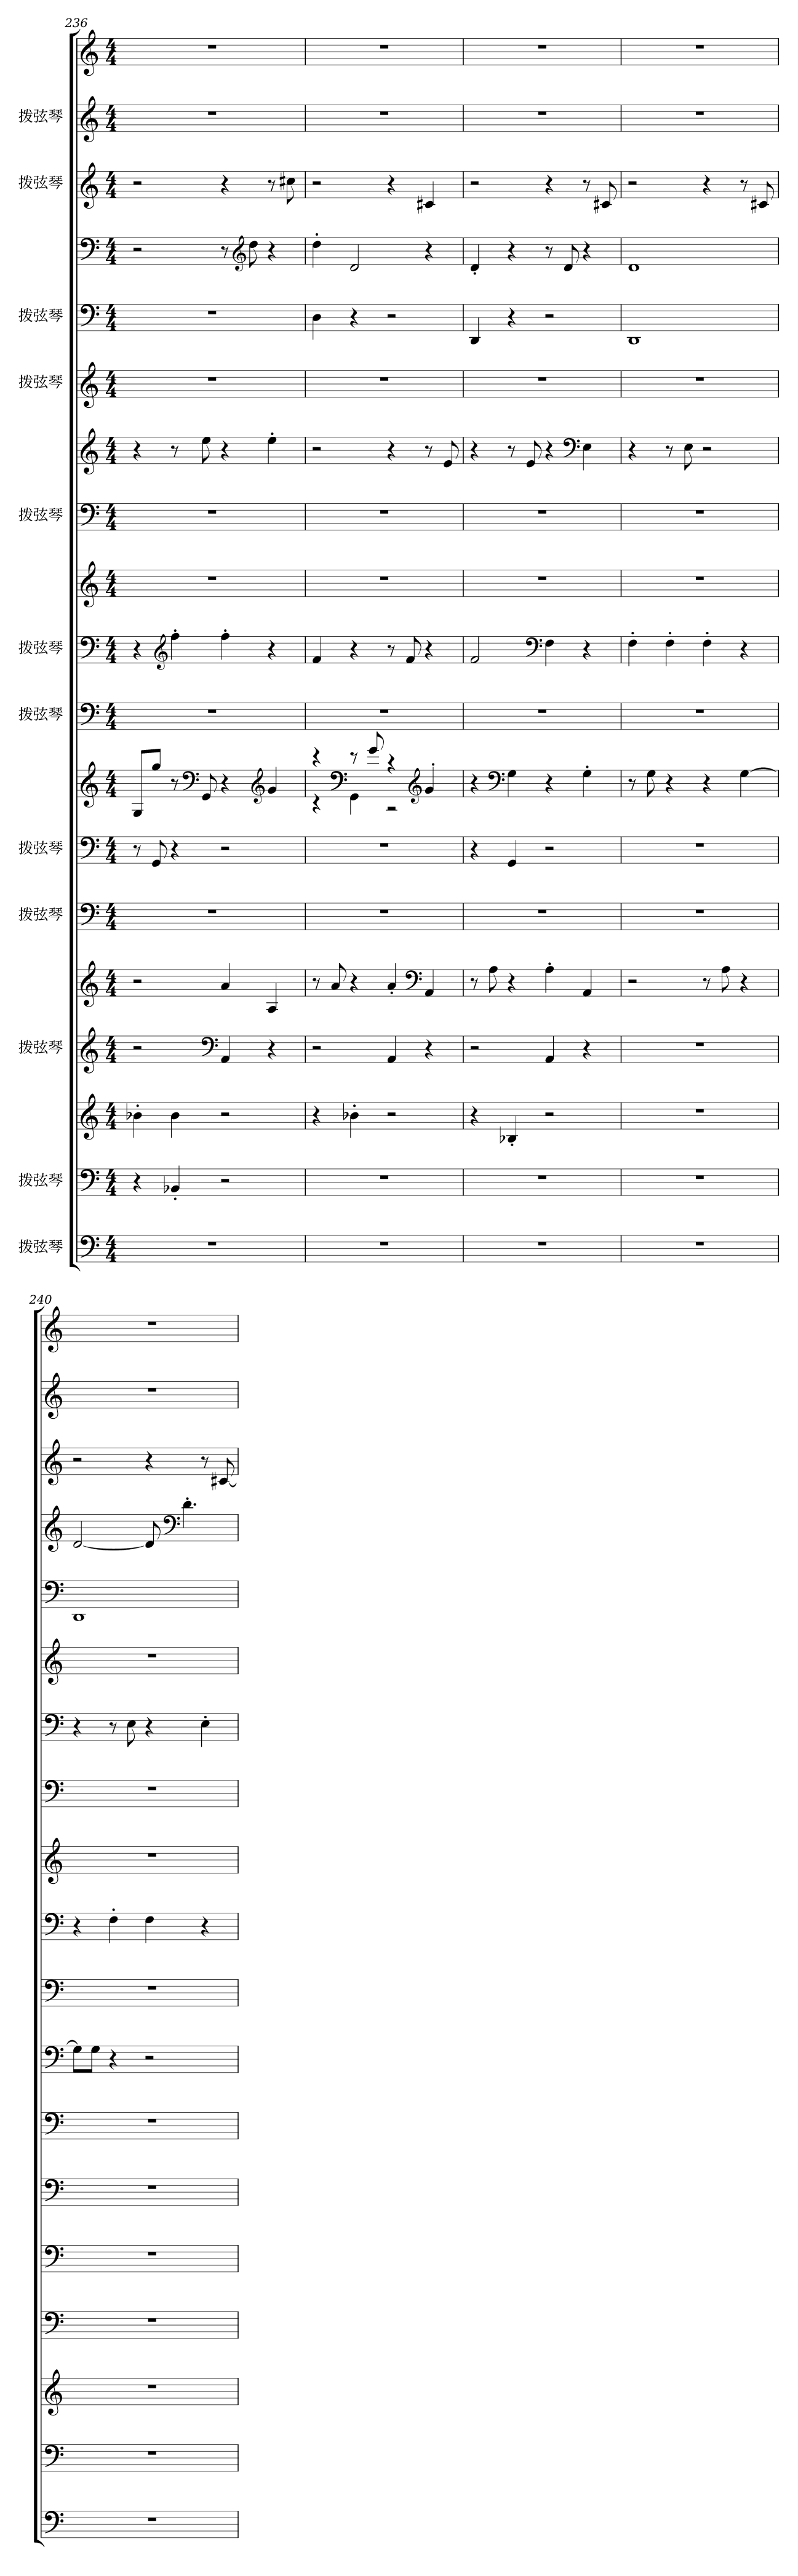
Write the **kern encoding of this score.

**kern	**kern	**kern	**kern	**kern	**kern	**kern	**kern	**kern	**kern	**kern	**kern	**kern	**kern	**kern	**kern	**kern	**kern	**kern
*part12	*part11	*part11	*part10	*part10	*part9	*part8	*part8	*part7	*part6	*part6	*part5	*part5	*part4	*part3	*part3	*part2	*part1	*part1
*staff19	*staff18	*staff17	*staff16	*staff15	*staff14	*staff13	*staff12	*staff11	*staff10	*staff9	*staff8	*staff7	*staff6	*staff5	*staff4	*staff3	*staff2	*staff1
*I"拨弦琴	*I"拨弦琴	*	*I"拨弦琴	*	*I"拨弦琴	*I"拨弦琴	*	*I"拨弦琴	*I"拨弦琴	*	*I"拨弦琴	*	*I"拨弦琴	*I"拨弦琴	*	*I"拨弦琴	*I"拨弦琴	*
*clefF4	*clefF4	*clefG2	*clefG2	*clefG2	*clefF4	*clefF4	*clefG2	*clefF4	*clefF4	*clefG2	*clefF4	*clefG2	*clefG2	*clefF4	*clefF4	*clefG2	*clefG2	*clefG2
*k[]	*k[]	*k[]	*k[]	*k[]	*k[]	*k[]	*k[]	*k[]	*k[]	*k[]	*k[]	*k[]	*k[]	*k[]	*k[]	*k[]	*k[]	*k[]
*M4/4	*M4/4	*M4/4	*M4/4	*M4/4	*M4/4	*M4/4	*M4/4	*M4/4	*M4/4	*M4/4	*M4/4	*M4/4	*M4/4	*M4/4	*M4/4	*M4/4	*M4/4	*M4/4
=236	=236	=236	=236	=236	=236	=236	=236	=236	=236	=236	=236	=236	=236	=236	=236	=236	=236	=236
1r	4r	4b-X'\	2r	2r	1r	8r	8G/L	1r	4r	1r	1r	4r	1r	1r	2r	2r	1r	1r
.	.	.	.	.	.	8GG/	8gg/J	.	.	.	.	.	.	.	.	.	.	.
*	*	*	*	*	*	*	*	*	*clefG2	*	*	*	*	*	*	*	*	*
.	4BB-X'/	4b-\	.	.	.	4r	8r	.	4ff'\	.	.	8r	.	.	.	.	.	.
*	*	*	*	*	*	*	*clefF4	*	*	*	*	*	*	*	*	*	*	*
.	.	.	.	.	.	.	8GG/	.	.	.	.	8ee\	.	.	.	.	.	.
*	*	*	*clefF4	*	*	*	*	*	*	*	*	*	*	*	*	*	*	*
.	2r	2r	4AA/	4a/	.	2r	4r	.	4ff'\	.	.	4r	.	.	8r	4r	.	.
*	*	*	*	*	*	*	*	*	*	*	*	*	*	*	*clefG2	*	*	*
.	.	.	.	.	.	.	.	.	.	.	.	.	.	.	8dd\	.	.	.
*	*	*	*	*	*	*	*clefG2	*	*	*	*	*	*	*	*	*	*	*
.	.	.	4r	4A/	.	.	4g/	.	4r	.	.	4ee'\	.	.	4r	8r	.	.
.	.	.	.	.	.	.	.	.	.	.	.	.	.	.	.	8cc#X\	.	.
!!LO:PB:g=z
=237	=237	=237	=237	=237	=237	=237	=237	=237	=237	=237	=237	=237	=237	=237	=237	=237	=237	=237
*	*	*	*	*	*	*	*^	*	*	*	*	*	*	*	*	*	*	*
1r	1r	4r	2r	8r	1r	1r	4r	4r	1r	4f/	1r	1r	2r	1r	4D\	4dd'\	2r	1r	1r
.	.	.	.	8a/	.	.	.	.	.	.	.	.	.	.	.	.	.	.	.
*	*	*	*	*	*	*	*clefF4	*	*	*	*	*	*	*	*	*	*	*	*
.	.	4b-X'\	.	4r	.	.	8r	4GG\	.	4r	.	.	.	.	4r	2d/	.	.	.
.	.	.	.	.	.	.	8g/	.	.	.	.	.	.	.	.	.	.	.	.
.	.	2r	4AA/	4a'/	.	.	4r	2r	.	8r	.	.	4r	.	2r	.	4r	.	.
.	.	.	.	.	.	.	.	.	.	8f/	.	.	.	.	.	.	.	.	.
*	*	*	*	*clefF4	*	*	*clefG2	*	*	*	*	*	*	*	*	*	*	*	*
.	.	.	4r	4AA/	.	.	4g'/	.	.	4r	.	.	8r	.	.	4r	4c#X/	.	.
.	.	.	.	.	.	.	.	.	.	.	.	.	8e/	.	.	.	.	.	.
*	*	*	*	*	*	*	*v	*v	*	*	*	*	*	*	*	*	*	*	*
=238	=238	=238	=238	=238	=238	=238	=238	=238	=238	=238	=238	=238	=238	=238	=238	=238	=238	=238
1r	1r	4r	2r	8r	1r	4r	4r	1r	2f/	1r	1r	4r	1r	4DD/	4d'/	2r	1r	1r
.	.	.	.	8A\	.	.	.	.	.	.	.	.	.	.	.	.	.	.
*	*	*	*	*	*	*	*clefF4	*	*	*	*	*	*	*	*	*	*	*
.	.	4B-X'/	.	4r	.	4GG/	4G\	.	.	.	.	8r	.	4r	4r	.	.	.
.	.	.	.	.	.	.	.	.	.	.	.	8e/	.	.	.	.	.	.
*	*	*	*	*	*	*	*	*	*clefF4	*	*	*	*	*	*	*	*	*
.	.	2r	4AA/	4A'\	.	2r	4r	.	4F\	.	.	4r	.	2r	8r	4r	.	.
.	.	.	.	.	.	.	.	.	.	.	.	.	.	.	8d/	.	.	.
*	*	*	*	*	*	*	*	*	*	*	*	*clefF4	*	*	*	*	*	*
.	.	.	4r	4AA/	.	.	4G'\	.	4r	.	.	4E\	.	.	4r	8r	.	.
.	.	.	.	.	.	.	.	.	.	.	.	.	.	.	.	8c#X/	.	.
=239	=239	=239	=239	=239	=239	=239	=239	=239	=239	=239	=239	=239	=239	=239	=239	=239	=239	=239
1r	1r	1r	1r	2r	1r	1r	8r	1r	4F'\	1r	1r	4r	1r	1DD	1d	2r	1r	1r
.	.	.	.	.	.	.	8G\	.	.	.	.	.	.	.	.	.	.	.
.	.	.	.	.	.	.	4r	.	4F'\	.	.	8r	.	.	.	.	.	.
.	.	.	.	.	.	.	.	.	.	.	.	8E\	.	.	.	.	.	.
.	.	.	.	8r	.	.	4r	.	4F'\	.	.	2r	.	.	.	4r	.	.
.	.	.	.	8A\	.	.	.	.	.	.	.	.	.	.	.	.	.	.
.	.	.	.	4r	.	.	[4G\	.	4r	.	.	.	.	.	.	8r	.	.
.	.	.	.	.	.	.	.	.	.	.	.	.	.	.	.	8c#X/	.	.
!!LO:PB:g=z
=240	=240	=240	=240	=240	=240	=240	=240	=240	=240	=240	=240	=240	=240	=240	=240	=240	=240	=240
1r	1r	1r	1r	1r	1r	1r	8G\L]	1r	4r	1r	1r	4r	1r	1DD	[2d/	2r	1r	1r
.	.	.	.	.	.	.	8G\J	.	.	.	.	.	.	.	.	.	.	.
.	.	.	.	.	.	.	4r	.	4F'\	.	.	8r	.	.	.	.	.	.
.	.	.	.	.	.	.	.	.	.	.	.	8E\	.	.	.	.	.	.
.	.	.	.	.	.	.	2r	.	4F\	.	.	4r	.	.	8d/]	4r	.	.
*	*	*	*	*	*	*	*	*	*	*	*	*	*	*	*clefF4	*	*	*
.	.	.	.	.	.	.	.	.	.	.	.	.	.	.	4.d'\	.	.	.
.	.	.	.	.	.	.	.	.	4r	.	.	4E'\	.	.	.	8r	.	.
.	.	.	.	.	.	.	.	.	.	.	.	.	.	.	.	[8c#X/	.	.
=	=	=	=	=	=	=	=	=	=	=	=	=	=	=	=	=	=	=
*-	*-	*-	*-	*-	*-	*-	*-	*-	*-	*-	*-	*-	*-	*-	*-	*-	*-	*-
